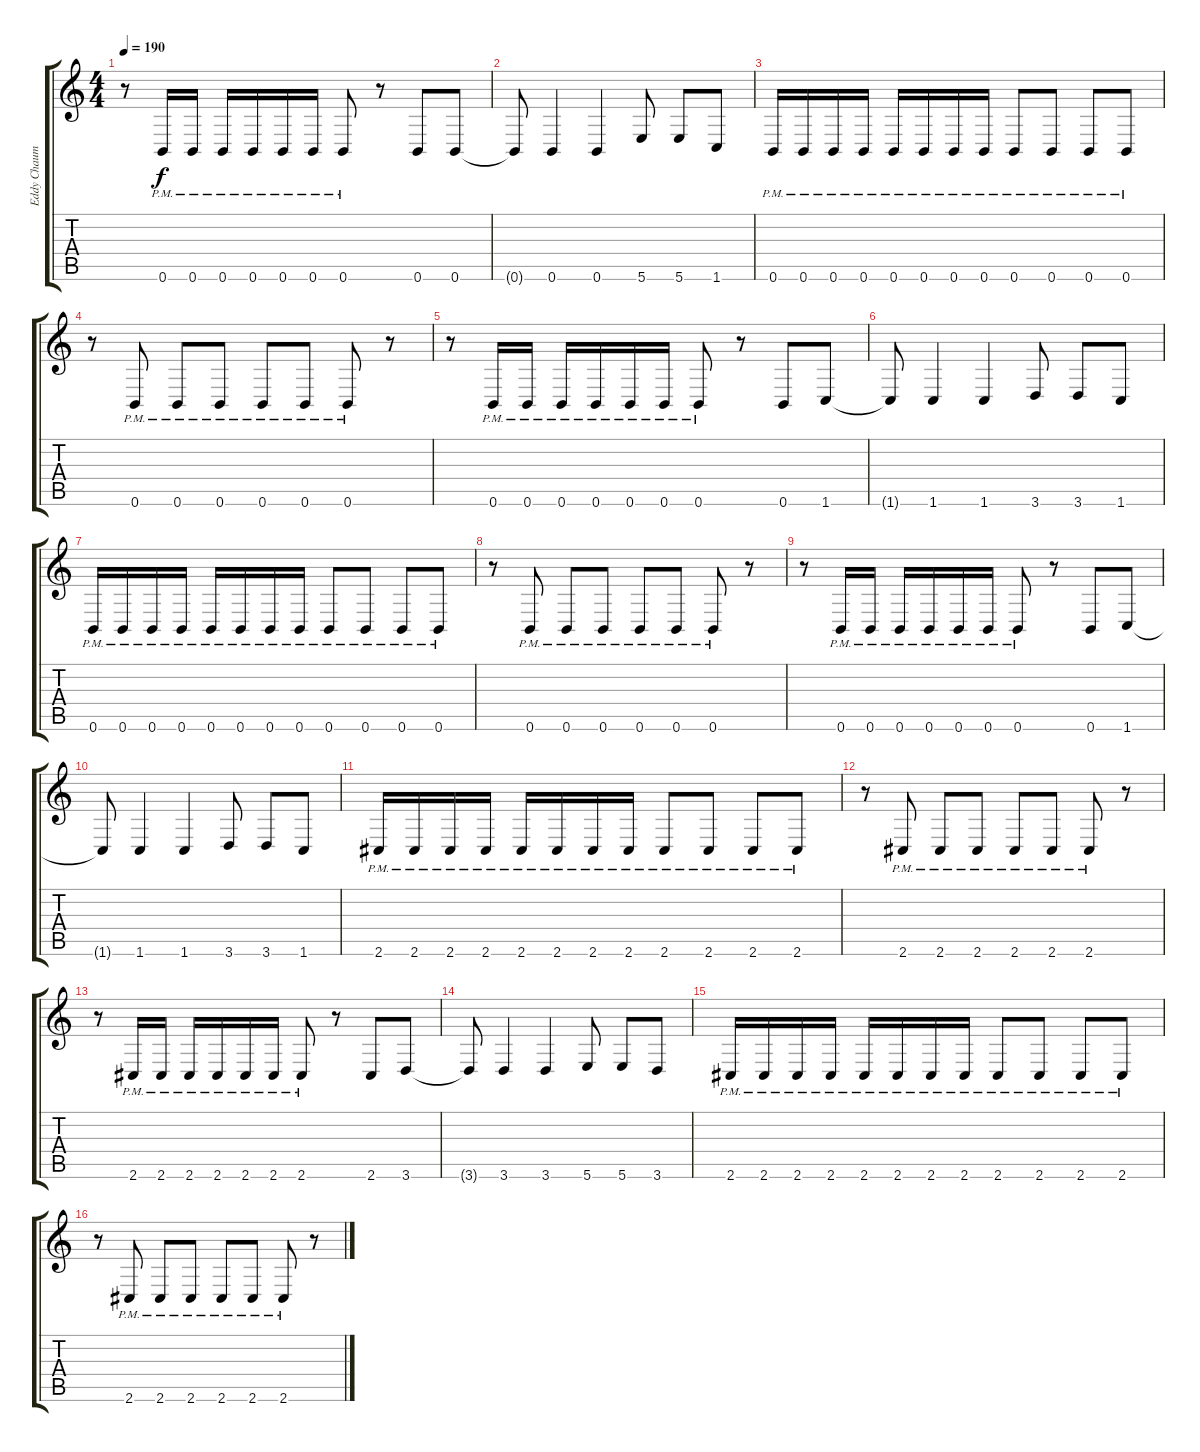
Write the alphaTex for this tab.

\track ("Eddy Chaumulot (Rythm)" "Eddy Chaum") {instrument distortionguitar}
\staff {score tabs}
\tuning (B3 Gb3 D3 A2 E2 B1) {hide}
\ts (4 4)
\tempo 190
\clef g2
\ks c
r.8{dy f} 0.6{pm}.16 0.6{pm}.16 0.6{pm}.16 0.6{pm}.16 0.6{pm}.16 0.6{pm}.16 0.6{pm}.8 r.8 0.6.8 0.6.8 |
0.6{t}.8 0.6.4 0.6.4 5.6.8 5.6.8 1.6.8 |
0.6{pm}.16 0.6{pm}.16 0.6{pm}.16 0.6{pm}.16 0.6{pm}.16 0.6{pm}.16 0.6{pm}.16 0.6{pm}.16 0.6{pm}.8 0.6{pm}.8 0.6{pm}.8 0.6{pm}.8 |
r.8 0.6{pm}.8 0.6{pm}.8 0.6{pm}.8 0.6{pm}.8 0.6{pm}.8 0.6{pm}.8 r.8 |
r.8 0.6{pm}.16 0.6{pm}.16 0.6{pm}.16 0.6{pm}.16 0.6{pm}.16 0.6{pm}.16 0.6{pm}.8 r.8 0.6.8 1.6.8 |
1.6{t}.8 1.6.4 1.6.4 3.6.8 3.6.8 1.6.8 |
0.6{pm}.16 0.6{pm}.16 0.6{pm}.16 0.6{pm}.16 0.6{pm}.16 0.6{pm}.16 0.6{pm}.16 0.6{pm}.16 0.6{pm}.8 0.6{pm}.8 0.6{pm}.8 0.6{pm}.8 |
r.8 0.6{pm}.8 0.6{pm}.8 0.6{pm}.8 0.6{pm}.8 0.6{pm}.8 0.6{pm}.8 r.8 |
r.8 0.6{pm}.16 0.6{pm}.16 0.6{pm}.16 0.6{pm}.16 0.6{pm}.16 0.6{pm}.16 0.6{pm}.8 r.8 0.6.8 1.6.8 |
1.6{t}.8 1.6.4 1.6.4 3.6.8 3.6.8 1.6.8 |
2.6{pm}.16 2.6{pm}.16 2.6{pm}.16 2.6{pm}.16 2.6{pm}.16 2.6{pm}.16 2.6{pm}.16 2.6{pm}.16 2.6{pm}.8 2.6{pm}.8 2.6{pm}.8 2.6{pm}.8 |
r.8 2.6{pm}.8 2.6{pm}.8 2.6{pm}.8 2.6{pm}.8 2.6{pm}.8 2.6{pm}.8 r.8 |
r.8 2.6{pm}.16 2.6{pm}.16 2.6{pm}.16 2.6{pm}.16 2.6{pm}.16 2.6{pm}.16 2.6{pm}.8 r.8 2.6.8 3.6.8 |
3.6{t}.8 3.6.4 3.6.4 5.6.8 5.6.8 3.6.8 |
2.6{pm}.16 2.6{pm}.16 2.6{pm}.16 2.6{pm}.16 2.6{pm}.16 2.6{pm}.16 2.6{pm}.16 2.6{pm}.16 2.6{pm}.8 2.6{pm}.8 2.6{pm}.8 2.6{pm}.8 |
r.8 2.6{pm}.8 2.6{pm}.8 2.6{pm}.8 2.6{pm}.8 2.6{pm}.8 2.6{pm}.8 r.8
